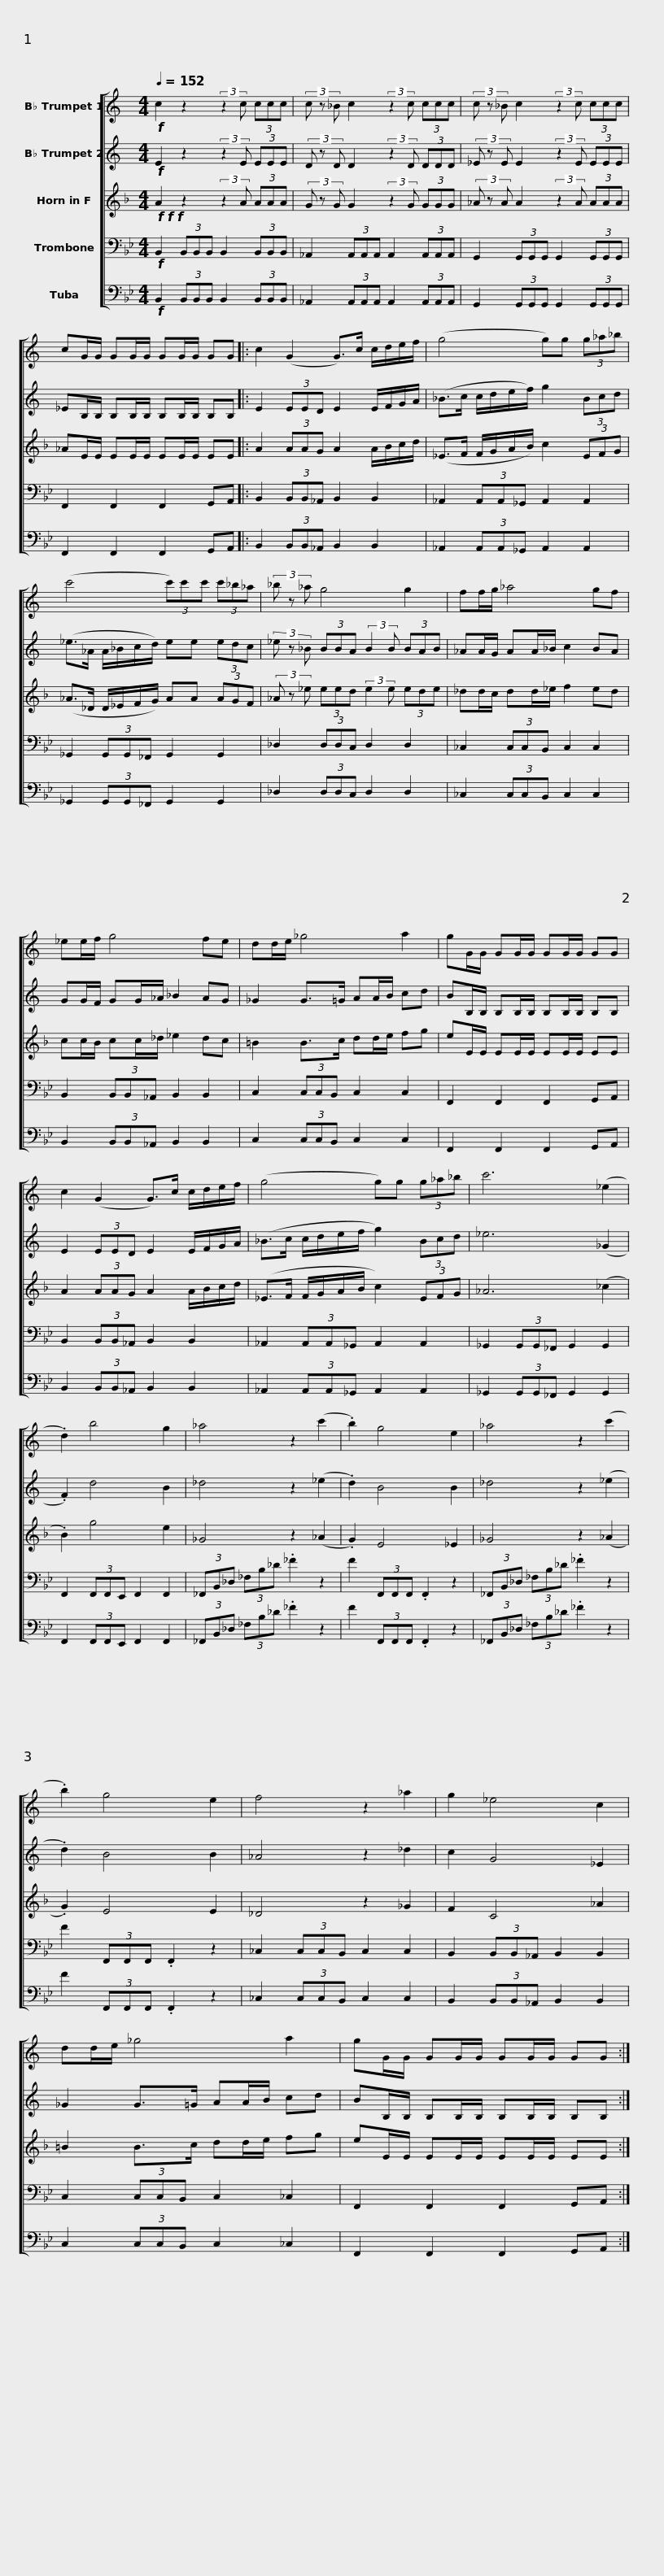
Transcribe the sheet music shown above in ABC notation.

X:1
%%score [ 1 2 3 4 5 ]
L:1/8
Q:1/4=152
M:4/4
I:linebreak $
K:Bb
V:1 treble transpose=-2
V:2 treble transpose=-2
V:3 treble transpose=-7
V:4 bass
V:5 bass
V:1
[K:C]!f! c2 z2 (3:2:2z2 c (3ccc | (3c z _B c2 (3:2:2z2 c (3ccc | (3c z _B c2 (3:2:2z2 c (3ccc |$ cG/G/ GG/G/ GG/G/ GG |: c2 (G2 G>)c c/d/e/f/ | %5
 (g4 g)g (3g_a_b |$ (c'4 (3c')c'c' (3c'_b_a | (3_b z _a g4 g2 | ff/g/ _a4 gf |$ _ee/f/ g4 fe | %10
 dd/e/ _g4 a2 | gG/G/ GG/G/ GG/G/ GG |$ c2 (G2 G>)c c/d/e/f/ | (g4 g)g (3g_a_b | c'6 (_e2 | %15
 .d2) b4 g2 |$ _a4 z2 (c'2 | .b2) g4 e2 | _a4 z2 (c'2 | .b2) g4 e2 | %20
 f4 z2 _a2 |$ g2 _e4 c2 | dd/e/ _g4 a2 | gG/G/ GG/G/ GG/G/ GG :| %24
V:2
[K:C]!f! E2 z2 (3:2:2z2 E (3EEE | (3D z D D2 (3:2:2z2 D (3DDD | (3_E z E E2 (3:2:2z2 E (3EEE |$ _EB,/B,/ B,B,/B,/ B,B,/B,/ B,B, |: E2 (3EED E2 E/F/G/A/ | %5
 (_B>c c/d/e/f/) g2 (3Bcd |$ (_e>_A A/_B/c/d/) ee (3edc | (3_e z _B (3BBA (3:2:2B2 B (3BAB | _AA/G/ AA/_B/ c2 BA |$ GG/F/ GG/_A/ _B2 AG | %10
 _G2 G>=G AA/B/ cd | BB,/B,/ B,B,/B,/ B,B,/B,/ B,B, |$ E2 (3EED E2 E/F/G/A/ | (_B>c c/d/e/f/ g2) (3Bcd | _e6 (_G2 | %15
 .F2) d4 B2 |$ _d4 z2 (_e2 | .d2) B4 B2 | _d4 z2 (_e2 | .d2) B4 B2 | %20
 _A4 z2 _d2 |$ c2 G4 _E2 | _G2 G>=G AA/B/ cd | BB,/B,/ B,B,/B,/ B,B,/B,/ B,B, :| %24
V:3
[K:F]!f!!f!!f! A2 z2 (3:2:2z2 A (3AAA | (3G z G G2 (3:2:2z2 G (3GGG | (3_A z A A2 (3:2:2z2 A (3AAA |$ _AE/E/ EE/E/ EE/E/ EE |: A2 (3AAG A2 A/B/c/d/ | %5
 (_E>F F/G/A/B/) c2 (3EFG |$ (_A>_D D/_E/F/G/) AA (3AGF | (3_A z _e (3eed (3:2:2e2 e (3ede | _dd/c/ dd/_e/ f2 ed |$ cc/B/ cc/_d/ _e2 dc | %10
 =B2 B>c dd/e/ fg | eE/E/ EE/E/ EE/E/ EE |$ A2 (3AAG A2 A/B/c/d/ | (_E>F F/G/A/B/ c2) (3EFG | _A6 (_c2 | %15
 .B2) g4 e2 |$ _G4 z2 (_A2 | .G2) E4 _E2 | _G4 z2 (_A2 | .G2) E4 E2 | %20
 _D4 z2 _G2 |$ F2 C4 _A2 | =B2 B>c dd/e/ fg | eE/E/ EE/E/ EE/E/ EE :| %24
V:4
!f! B,,2 (3B,,B,,B,, B,,2 (3B,,B,,B,, | _A,,2 (3A,,A,,A,, A,,2 (3A,,A,,A,, | G,,2 (3G,,G,,G,, G,,2 (3G,,G,,G,, |$ F,,2 F,,2 F,,2 G,,A,, |: B,,2 (3B,,B,,_A,, B,,2 B,,2 | %5
 _A,,2 (3A,,A,,_G,, A,,2 A,,2 |$ _G,,2 (3G,,G,,_F,, G,,2 G,,2 | _D,2 (3D,D,C, D,2 D,2 | _C,2 (3C,C,B,, C,2 C,2 |$ B,,2 (3B,,B,,_A,, B,,2 B,,2 | %10
 C,2 (3C,C,B,, C,2 C,2 | F,,2 F,,2 F,,2 G,,A,, |$ B,,2 (3B,,B,,_A,, B,,2 B,,2 | _A,,2 (3A,,A,,_G,, A,,2 A,,2 | _G,,2 (3G,,G,,_F,, G,,2 G,,2 | %15
 F,,2 (3F,,F,,E,, F,,2 F,,2 |$ (3_F,,B,,_D, (3_F,B,_D ._F2 z2 | F2 (3F,,F,,F,, .F,,2 z2 | (3_F,,B,,_D, (3_F,B,_D ._F2 z2 | F2 (3F,,F,,F,, .F,,2 z2 | %20
 _C,2 (3C,C,B,, C,2 C,2 |$ B,,2 (3B,,B,,_A,, B,,2 B,,2 | C,2 (3C,C,B,, C,2 _C,2 | F,,2 F,,2 F,,2 G,,A,, :| %24
V:5
!f! B,,2 (3B,,B,,B,, B,,2 (3B,,B,,B,, | _A,,2 (3A,,A,,A,, A,,2 (3A,,A,,A,, | G,,2 (3G,,G,,G,, G,,2 (3G,,G,,G,, |$ F,,2 F,,2 F,,2 G,,A,, |: B,,2 (3B,,B,,_A,, B,,2 B,,2 | %5
 _A,,2 (3A,,A,,_G,, A,,2 A,,2 |$ _G,,2 (3G,,G,,_F,, G,,2 G,,2 | _D,2 (3D,D,C, D,2 D,2 | _C,2 (3C,C,B,, C,2 C,2 |$ B,,2 (3B,,B,,_A,, B,,2 B,,2 | %10
 C,2 (3C,C,B,, C,2 C,2 | F,,2 F,,2 F,,2 G,,A,, |$ B,,2 (3B,,B,,_A,, B,,2 B,,2 | _A,,2 (3A,,A,,_G,, A,,2 A,,2 | _G,,2 (3G,,G,,_F,, G,,2 G,,2 | %15
 F,,2 (3F,,F,,E,, F,,2 F,,2 |$ (3_F,,B,,_D, (3_F,B,_D ._F2 z2 | F2 (3F,,F,,F,, .F,,2 z2 | (3_F,,B,,_D, (3_F,B,_D ._F2 z2 | F2 (3F,,F,,F,, .F,,2 z2 | %20
 _C,2 (3C,C,B,, C,2 C,2 |$ B,,2 (3B,,B,,_A,, B,,2 B,,2 | C,2 (3C,C,B,, C,2 _C,2 | F,,2 F,,2 F,,2 G,,A,, :| %24
